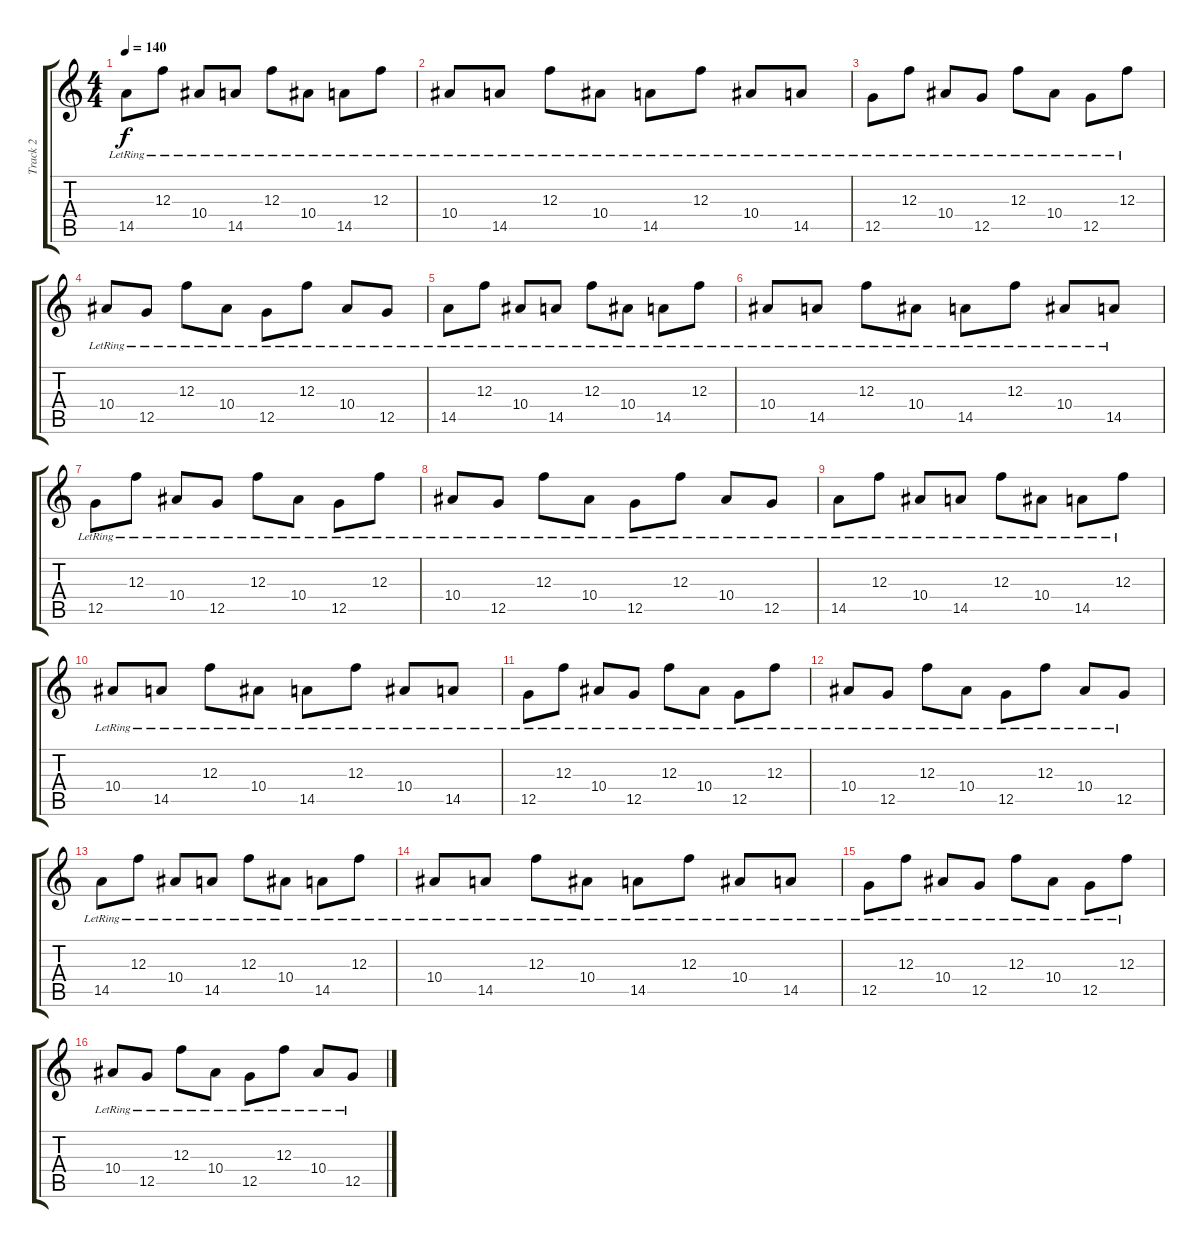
\track ("Track 2" "Track 2") {instrument electricguitarmuted}
\staff {score tabs}
\tuning (D4 A3 F3 C3 G2 C2) {hide}
\ts (4 4)
\tempo 140
\clef g2
\ks c
14.5{lr}.8{dy f} 12.3{lr}.8 10.4{lr}.8 14.5{lr}.8 12.3{lr}.8 10.4{lr}.8 14.5{lr}.8 12.3{lr}.8 |
10.4{lr}.8 14.5{lr}.8 12.3{lr}.8 10.4{lr}.8 14.5{lr}.8 12.3{lr}.8 10.4{lr}.8 14.5{lr}.8 |
12.5{lr}.8 12.3{lr}.8 10.4{lr}.8 12.5{lr}.8 12.3{lr}.8 10.4{lr}.8 12.5{lr}.8 12.3{lr}.8 |
10.4{lr}.8 12.5{lr}.8 12.3{lr}.8 10.4{lr}.8 12.5{lr}.8 12.3{lr}.8 10.4{lr}.8 12.5{lr}.8 |
14.5{lr}.8 12.3{lr}.8 10.4{lr}.8 14.5{lr}.8 12.3{lr}.8 10.4{lr}.8 14.5{lr}.8 12.3{lr}.8 |
10.4{lr}.8 14.5{lr}.8 12.3{lr}.8 10.4{lr}.8 14.5{lr}.8 12.3{lr}.8 10.4{lr}.8 14.5{lr}.8 |
12.5{lr}.8 12.3{lr}.8 10.4{lr}.8 12.5{lr}.8 12.3{lr}.8 10.4{lr}.8 12.5{lr}.8 12.3{lr}.8 |
10.4{lr}.8 12.5{lr}.8 12.3{lr}.8 10.4{lr}.8 12.5{lr}.8 12.3{lr}.8 10.4{lr}.8 12.5{lr}.8 |
14.5{lr}.8 12.3{lr}.8 10.4{lr}.8 14.5{lr}.8 12.3{lr}.8 10.4{lr}.8 14.5{lr}.8 12.3{lr}.8 |
10.4{lr}.8 14.5{lr}.8 12.3{lr}.8 10.4{lr}.8 14.5{lr}.8 12.3{lr}.8 10.4{lr}.8 14.5{lr}.8 |
12.5{lr}.8 12.3{lr}.8 10.4{lr}.8 12.5{lr}.8 12.3{lr}.8 10.4{lr}.8 12.5{lr}.8 12.3{lr}.8 |
10.4{lr}.8 12.5{lr}.8 12.3{lr}.8 10.4{lr}.8 12.5{lr}.8 12.3{lr}.8 10.4{lr}.8 12.5{lr}.8 |
14.5{lr}.8 12.3{lr}.8 10.4{lr}.8 14.5{lr}.8 12.3{lr}.8 10.4{lr}.8 14.5{lr}.8 12.3{lr}.8 |
10.4{lr}.8 14.5{lr}.8 12.3{lr}.8 10.4{lr}.8 14.5{lr}.8 12.3{lr}.8 10.4{lr}.8 14.5{lr}.8 |
12.5{lr}.8 12.3{lr}.8 10.4{lr}.8 12.5{lr}.8 12.3{lr}.8 10.4{lr}.8 12.5{lr}.8 12.3{lr}.8 |
10.4{lr}.8 12.5{lr}.8 12.3{lr}.8 10.4{lr}.8 12.5{lr}.8 12.3{lr}.8 10.4{lr}.8 12.5{lr}.8
